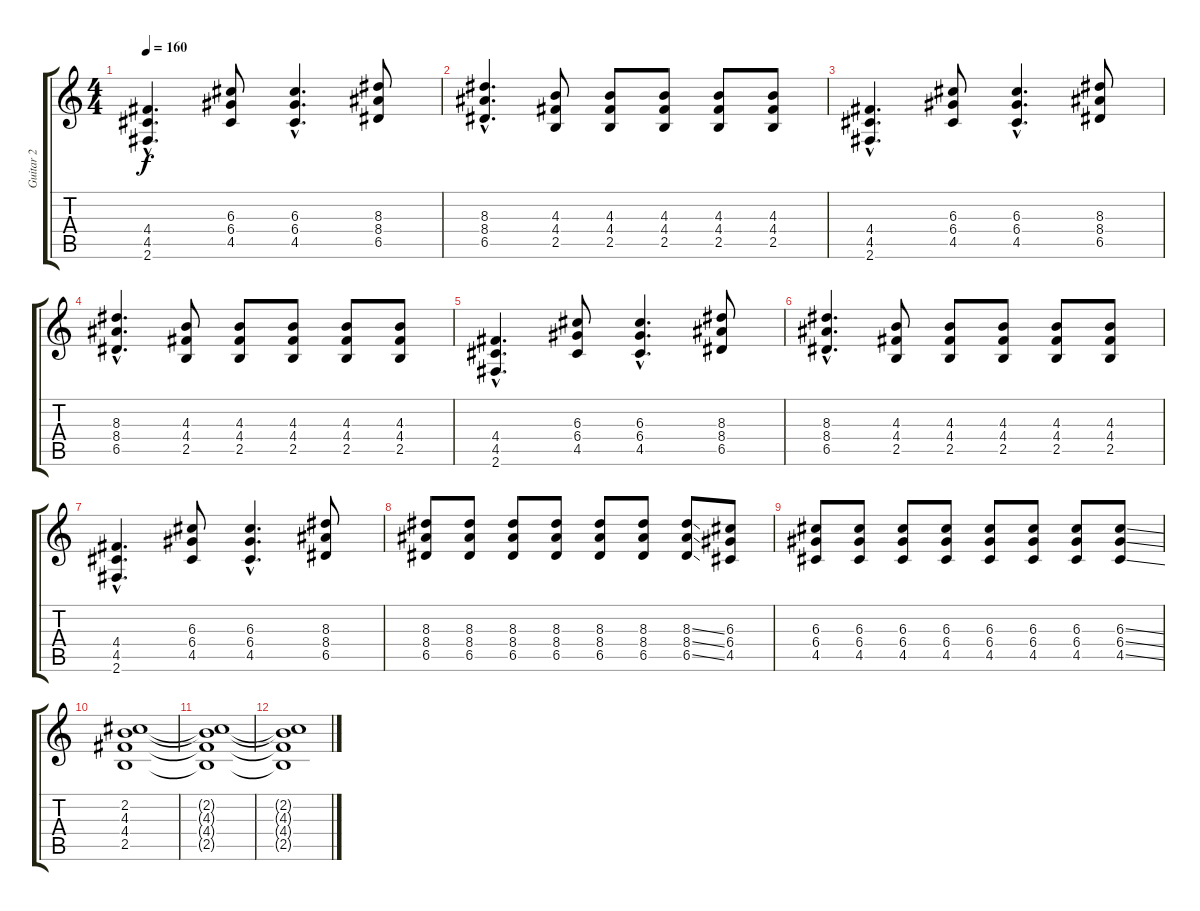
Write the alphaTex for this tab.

\track ("Guitar 2" "Guitar 2") {instrument distortionguitar}
\staff {score tabs}
\tuning (E4 B3 G3 D3 A2 E2) {hide}
\ts (4 4)
\tempo 160
\clef g2
\ks c
(4.4{hac} 4.5{hac} 2.6{hac}).4{d dy f} (6.3 6.4 4.5).8 (6.3{hac} 6.4{hac} 4.5{hac}).4{d} (8.3 8.4 6.5).8 |
(8.3{hac} 8.4{hac} 6.5{hac}).4{d} (4.3 4.4 2.5).8 (4.3 4.4 2.5).8 (4.3 4.4 2.5).8 (4.3 4.4 2.5).8 (4.3 4.4 2.5).8 |
(4.4{hac} 4.5{hac} 2.6{hac}).4{d} (6.3 6.4 4.5).8 (6.3{hac} 6.4{hac} 4.5{hac}).4{d} (8.3 8.4 6.5).8 |
(8.3{hac} 8.4{hac} 6.5{hac}).4{d} (4.3 4.4 2.5).8 (4.3 4.4 2.5).8 (4.3 4.4 2.5).8 (4.3 4.4 2.5).8 (4.3 4.4 2.5).8 |
(4.4{hac} 4.5{hac} 2.6{hac}).4{d} (6.3 6.4 4.5).8 (6.3{hac} 6.4{hac} 4.5{hac}).4{d} (8.3 8.4 6.5).8 |
(8.3{hac} 8.4{hac} 6.5{hac}).4{d} (4.3 4.4 2.5).8 (4.3 4.4 2.5).8 (4.3 4.4 2.5).8 (4.3 4.4 2.5).8 (4.3 4.4 2.5).8 |
(4.4{hac} 4.5{hac} 2.6{hac}).4{d} (6.3 6.4 4.5).8 (6.3{hac} 6.4{hac} 4.5{hac}).4{d} (8.3 8.4 6.5).8 |
(8.3 8.4 6.5).8 (8.3 8.4 6.5).8 (8.3 8.4 6.5).8 (8.3 8.4 6.5).8 (8.3 8.4 6.5).8 (8.3 8.4 6.5).8 (8.3{ss} 8.4{ss} 6.5{ss}).8 (6.3 6.4 4.5).8 |
(6.3 6.4 4.5).8 (6.3 6.4 4.5).8 (6.3 6.4 4.5).8 (6.3 6.4 4.5).8 (6.3 6.4 4.5).8 (6.3 6.4 4.5).8 (6.3 6.4 4.5).8 (6.3{ss} 6.4{ss} 4.5{ss}).8 |
(2.2 4.3 4.4 2.5).1 |
(2.2{t} 4.3{t} 4.4{t} 2.5{t}).1{volume 0} |
(2.2{t} 4.3{t} 4.4{t} 2.5{t}).1
